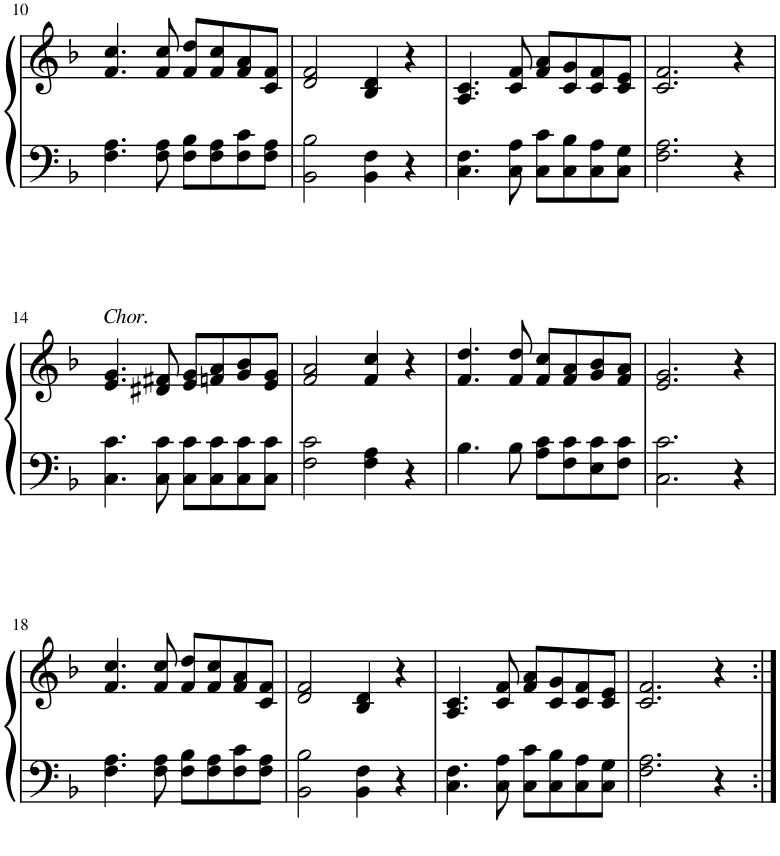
**kern	**kern
*part1	*part1
*staff2	*staff1
*I"Piano	*
*I'Pno.	*
!!LO:PB:g=z
*clefF4	*clefG2
*k[b-]	*k[b-]
*M4/4	*M4/4
=10	=10
4.F\ 4.A\	4.f/ 4.cc/
8F\ 8A\	8f/ 8cc/
8F\ 8B-\L	8f/ 8dd/L
8F\ 8A\	8f/ 8cc/
8F\ 8c\	8f/ 8a/
8F\ 8A\J	8c/ 8f/J
=11	=11
2BB-\ 2B-\	2d/ 2f/
4BB-\ 4F\	4B-/ 4d/
4r	4r
=12	=12
4.C\ 4.F\	4.A/ 4.c/
8C\ 8A\	8c/ 8f/
8C\ 8c\L	8f/ 8a/L
8C\ 8B-\	8c/ 8g/
8C\ 8A\	8c/ 8f/
8C\ 8G\J	8c/ 8e/J
=13	=13
2.F\ 2.A\	2.c/ 2.f/
4r	4r
!!LO:LB:g=z
=14	=14
!	!LO:TX:a:i:t=Chor.
4.C\ 4.c\	4.e/ 4.g/
8C\ 8c\	8d#X/ 8f#X/
8C\ 8c\L	8e/ 8g/L
8C\ 8c\	8fn/ 8a/
8C\ 8c\	8g/ 8b-/
8C\ 8c\J	8e/ 8g/J
=15	=15
2F\ 2c\	2f/ 2a/
4F\ 4A\	4f/ 4cc/
4r	4r
=16	=16
4.B-\	4.f/ 4.dd/
8B-\	8f/ 8dd/
8A\ 8c\L	8f/ 8cc/L
8F\ 8c\	8f/ 8a/
8E\ 8c\	8g/ 8b-/
8F\ 8c\J	8f/ 8a/J
=17	=17
2.C\ 2.c\	2.e/ 2.g/
4r	4r
!!LO:LB:g=z
=18	=18
4.F\ 4.A\	4.f/ 4.cc/
8F\ 8A\	8f/ 8cc/
8F\ 8B-\L	8f/ 8dd/L
8F\ 8A\	8f/ 8cc/
8F\ 8c\	8f/ 8a/
8F\ 8A\J	8c/ 8f/J
=19	=19
2BB-\ 2B-\	2d/ 2f/
4BB-\ 4F\	4B-/ 4d/
4r	4r
=20	=20
4.C\ 4.F\	4.A/ 4.c/
8C\ 8A\	8c/ 8f/
8C\ 8c\L	8f/ 8a/L
8C\ 8B-\	8c/ 8g/
8C\ 8A\	8c/ 8f/
8C\ 8G\J	8c/ 8e/J
=21	=21
2.F\ 2.A\	2.c/ 2.f/
4r	4r
=:|!	=:|!
*-	*-
